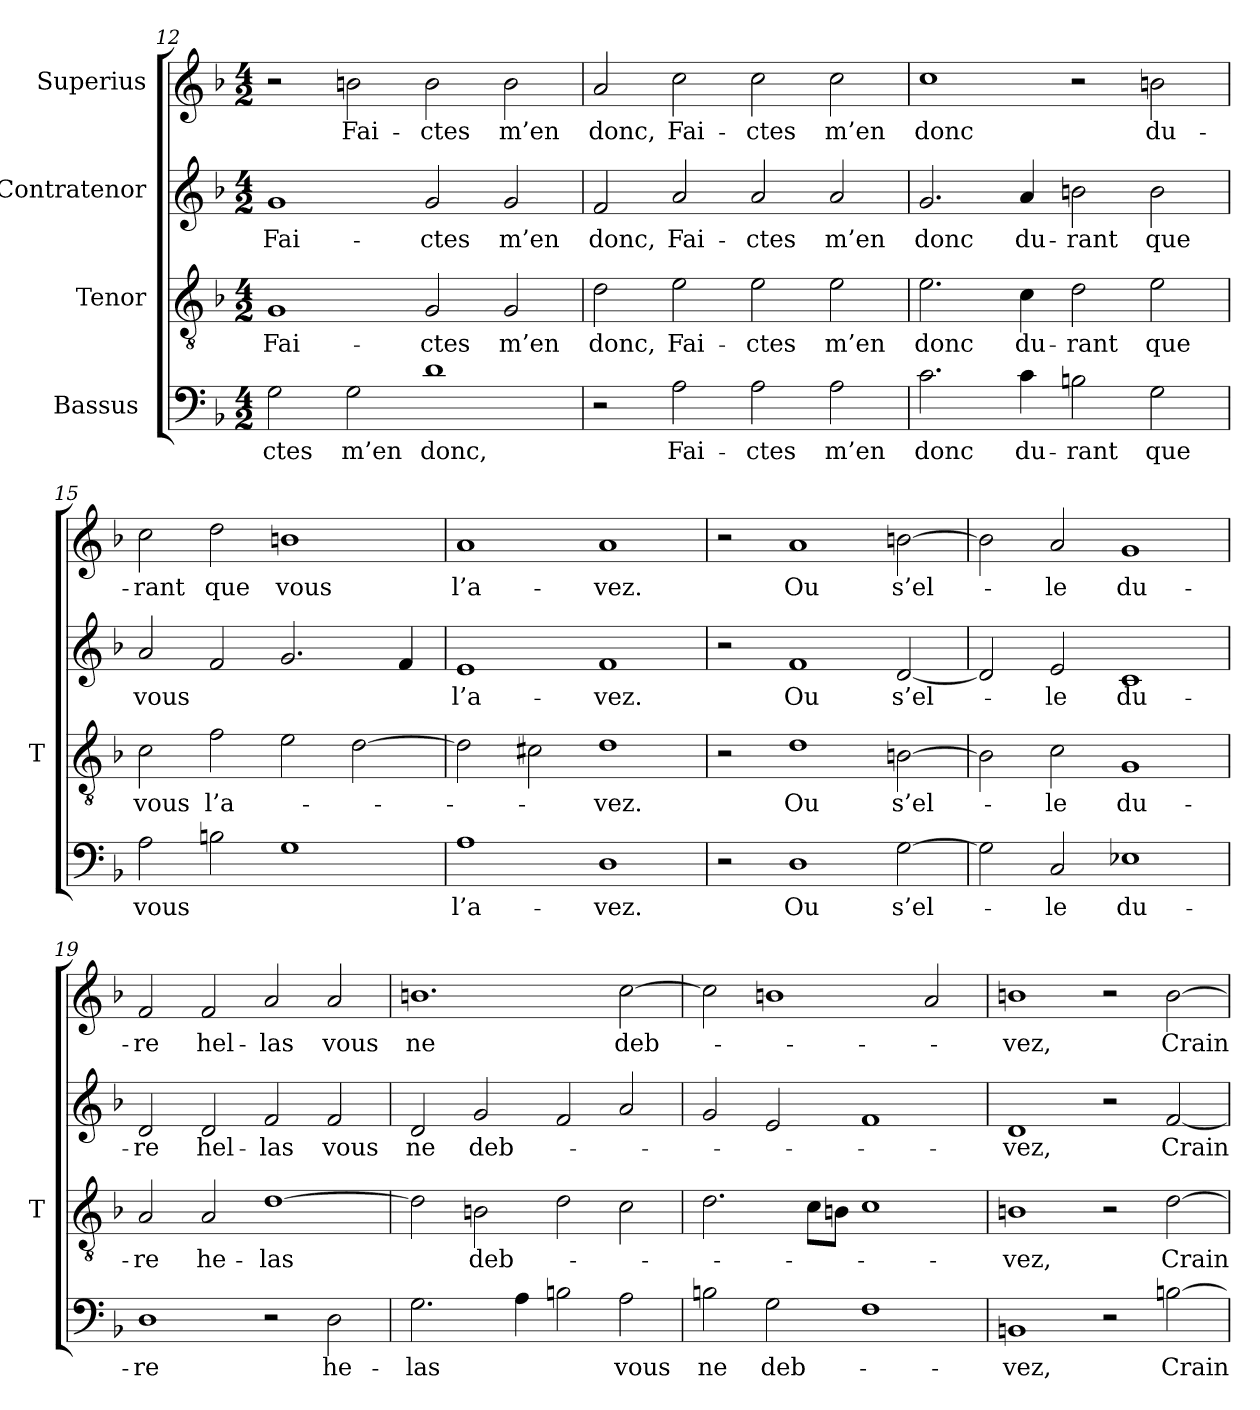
**kern	**text	**kern	**text	**kern	**text	**kern	**text
*part4	*part4	*part3	*part3	*part2	*part2	*part1	*part1
*staff4	*staff4	*staff3	*staff3	*staff2	*staff2	*staff1	*staff1
*I"Bassus 	*	*I"Tenor	*	*I"Contratenor	*	*I"Superius	*
*	*	*I'T	*	*	*	*	*
*clefF4	*	*clefGv2	*	*clefG2	*	*clefG2	*
*k[b-]	*	*k[b-]	*	*k[b-]	*	*k[b-]	*
*M4/2	*	*M4/2	*	*M4/2	*	*M4/2	*
=12	=12	=12	=12	=12	=12	=12	=12
2G	-ctes	1G	Fai-	1g	Fai-	2r	.
2G	-m’en	.	.	.	.	2bn	Fai-
1d	-donc,	2G	-ctes	2g	-ctes	2b	-ctes
.	.	2G	-m’en	2g	-m’en	2b	-m’en
=13	=13	=13	=13	=13	=13	=13	=13
2r	.	2d	-donc,	2f	-donc,	2a	-donc,
2A	Fai-	2e	Fai-	2a	Fai-	2cc	Fai-
2A	-ctes	2e	-ctes	2a	-ctes	2cc	-ctes
2A	-m’en	2e	-m’en	2a	-m’en	2cc	-m’en
=14	=14	=14	=14	=14	=14	=14	=14
2.c	-donc	2.e	-donc	2.g	-donc	1cc	-donc
4c	du-	4c	du-	4a	du-	.	.
2B	-rant	2d	-rant	2bn	-rant	2r	.
2G	-que	2e	-que	2b	-que	2bn	du-
=15	=15	=15	=15	=15	=15	=15	=15
2A	-vous	2c	-vous	2a	-vous	2cc	-rant
2B	.	2f	l’a-	2f	.	2dd	-que
1G	.	2e	.	2.g	.	1bn	-vous
.	.	[2d	.	.	.	.	.
.	.	.	.	4f	.	.	.
=16	=16	=16	=16	=16	=16	=16	=16
1A	l’a-	2d]	.	1e	l’a-	1a	l’a-
.	.	2c#X	.	.	.	.	.
1D	-vez.	1d	-vez.	1f	-vez.	1a	-vez.
=17	=17	=17	=17	=17	=17	=17	=17
2r	.	2r	.	2r	.	2r	.
1D	-Ou	1d	-Ou	1f	-Ou	1a	-Ou
[2G	s’el-	[2B	s’el-	[2d	s’el-	[2bn	s’el-
=18	=18	=18	=18	=18	=18	=18	=18
2G]	.	2B]	.	2d]	.	2b]	.
2C	-le	2c	-le	2e	-le	2a	-le
1E-X	du-	1G	du-	1c	du-	1g	du-
=19	=19	=19	=19	=19	=19	=19	=19
1D	-re	2A	-re	2d	-re	2f	-re
.	.	2A	he-	2d	hel-	2f	hel-
2r	.	[1d	-las	2f	-las	2a	-las
2D	he-	.	.	2f	-vous	2a	-vous
=20	=20	=20	=20	=20	=20	=20	=20
2.G	-las	2d]	.	2d	-ne	1.bn	-ne
.	.	2B	deb-	2g	deb-	.	.
4A	.	.	.	.	.	.	.
2B	.	2d	.	2f	.	.	.
2A	-vous	2c	.	2a	.	[2cc	deb-
=21	=21	=21	=21	=21	=21	=21	=21
2B	-ne	2.d	.	2g	.	2cc]	.
2G	deb-	.	.	2e	.	1bn	.
.	.	8cL	.	.	.	.	.
.	.	8BJ	.	.	.	.	.
1F	.	1c	.	1f	.	.	.
.	.	.	.	.	.	2a	.
=22	=22	=22	=22	=22	=22	=22	=22
1BB	-vez,	1B	-vez,	1d	-vez,	1bn	-vez,
2r	.	2r	.	2r	.	2r	.
[2B	Crain-	[2d	Crain-	[2f	Crain-	[2b	Crain-
=	=	=	=	=	=	=	=
*-	*-	*-	*-	*-	*-	*-	*-
